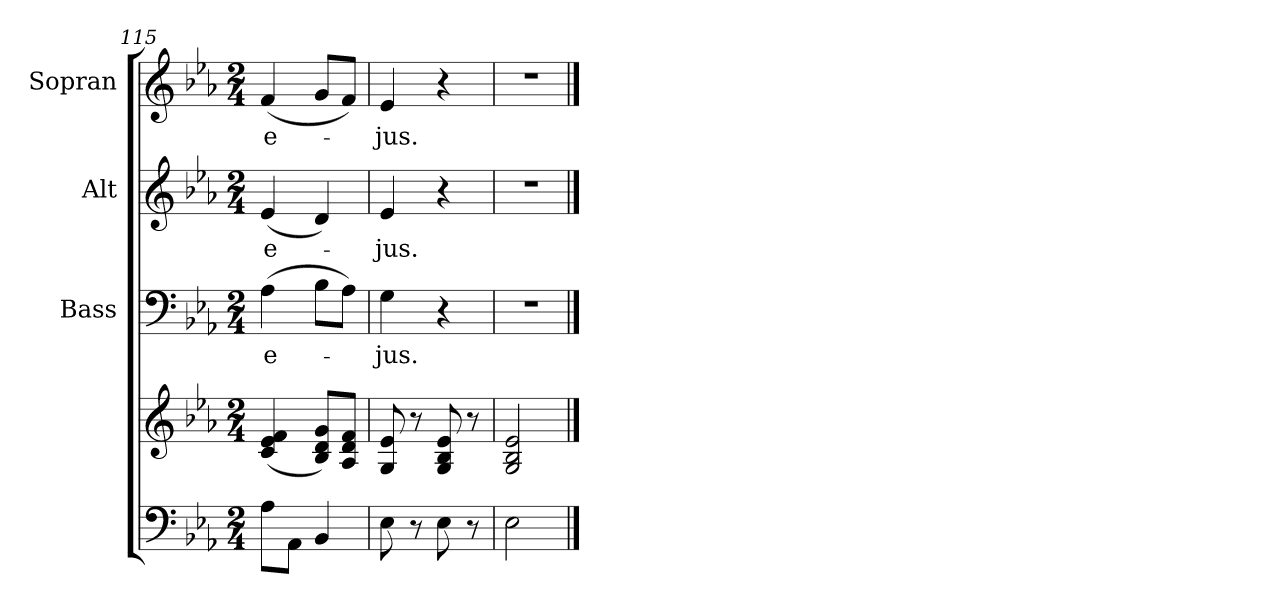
**kern	**kern	**kern	**text	**kern	**text	**kern	**text
*part4	*part4	*part3	*part3	*part2	*part2	*part1	*part1
*staff5	*staff4	*staff3	*staff3	*staff2	*staff2	*staff1	*staff1
*	*	*I"Bass	*	*I"Alt	*	*I"Sopran	*
*	*	*I'B.	*	*I'A.	*	*I'S.	*
*clefF4	*clefG2	*clefF4	*	*clefG2	*	*clefG2	*
*k[b-e-a-]	*k[b-e-a-]	*k[b-e-a-]	*	*k[b-e-a-]	*	*k[b-e-a-]	*
*E-:	*E-:	*E-:	*	*E-:	*	*E-:	*
*M2/4	*M2/4	*M2/4	*	*M2/4	*	*M2/4	*
=115	=115	=115	=115	=115	=115	=115	=115
!	!	!	!LO:LY:b	!	!LO:LY:b	!	!LO:LY:b
8A-\L	(<4c/ 4e-/ 4f/	(>4A-\	e-	(<4e-/	e-	(<4f/	e-
8AA-\J	.	.	.	.	.	.	.
4BB-/	8B-/ 8d/ 8g/L)	8B-\L	.	4d/)	.	8g/L	.
.	8A-/ 8d/ 8f/J	8A-\J)	.	.	.	8f/J)	.
=116	=116	=116	=116	=116	=116	=116	=116
!	!	!	!LO:LY:b	!	!LO:LY:b	!	!LO:LY:b
8E-\	8G/ 8e-/	4G\	-jus.	4e-/	-jus.	4e-/	-jus.
8r	8r	.	.	.	.	.	.
8E-\	8G/ 8B-/ 8e-/	4r	.	4r	.	4r	.
8r	8r	.	.	.	.	.	.
=117	=117	=117	=117	=117	=117	=117	=117
2E-\	2G/ 2B-/ 2e-/	2r	.	2r	.	2r	.
==	==	==	==	==	==	==	==
*-	*-	*-	*-	*-	*-	*-	*-
